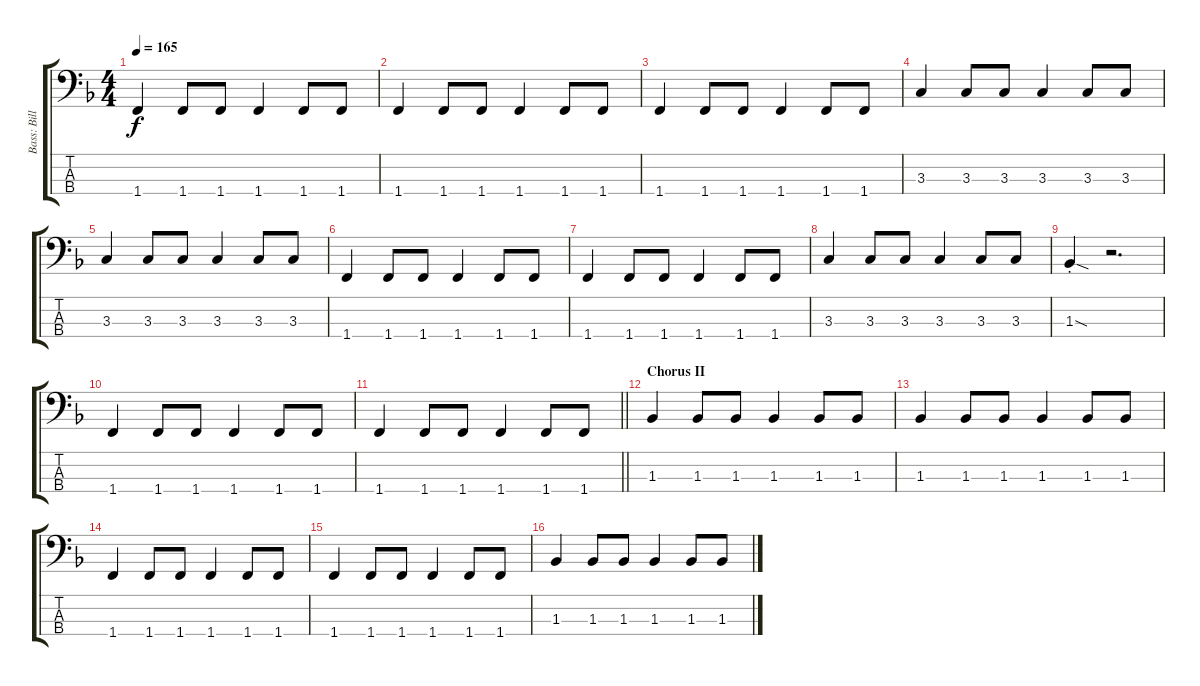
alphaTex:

\track ("Bass: Billy" "Bass: Bill") {instrument electricbassfinger}
\staff {score tabs}
\tuning (G2 D2 A1 E1) {hide}
\ts (4 4)
\tempo 165
\clef f4
\ks f
1.4.4{dy f} 1.4.8 1.4.8 1.4.4 1.4.8 1.4.8 |
1.4.4 1.4.8 1.4.8 1.4.4 1.4.8 1.4.8 |
1.4.4 1.4.8 1.4.8 1.4.4 1.4.8 1.4.8 |
3.3.4 3.3.8 3.3.8 3.3.4 3.3.8 3.3.8 |
3.3.4 3.3.8 3.3.8 3.3.4 3.3.8 3.3.8 |
1.4.4 1.4.8 1.4.8 1.4.4 1.4.8 1.4.8 |
1.4.4 1.4.8 1.4.8 1.4.4 1.4.8 1.4.8 |
3.3.4 3.3.8 3.3.8 3.3.4 3.3.8 3.3.8 |
1.3{sod st}.4 r.2{d} |
1.4.4 1.4.8 1.4.8 1.4.4 1.4.8 1.4.8 |
\barLineRight lightlight
1.4.4 1.4.8 1.4.8 1.4.4 1.4.8 1.4.8 |
\section ("" "Chorus II")
1.3.4 1.3.8 1.3.8 1.3.4 1.3.8 1.3.8 |
1.3.4 1.3.8 1.3.8 1.3.4 1.3.8 1.3.8 |
1.4.4 1.4.8 1.4.8 1.4.4 1.4.8 1.4.8 |
1.4.4 1.4.8 1.4.8 1.4.4 1.4.8 1.4.8 |
1.3.4 1.3.8 1.3.8 1.3.4 1.3.8 1.3.8
